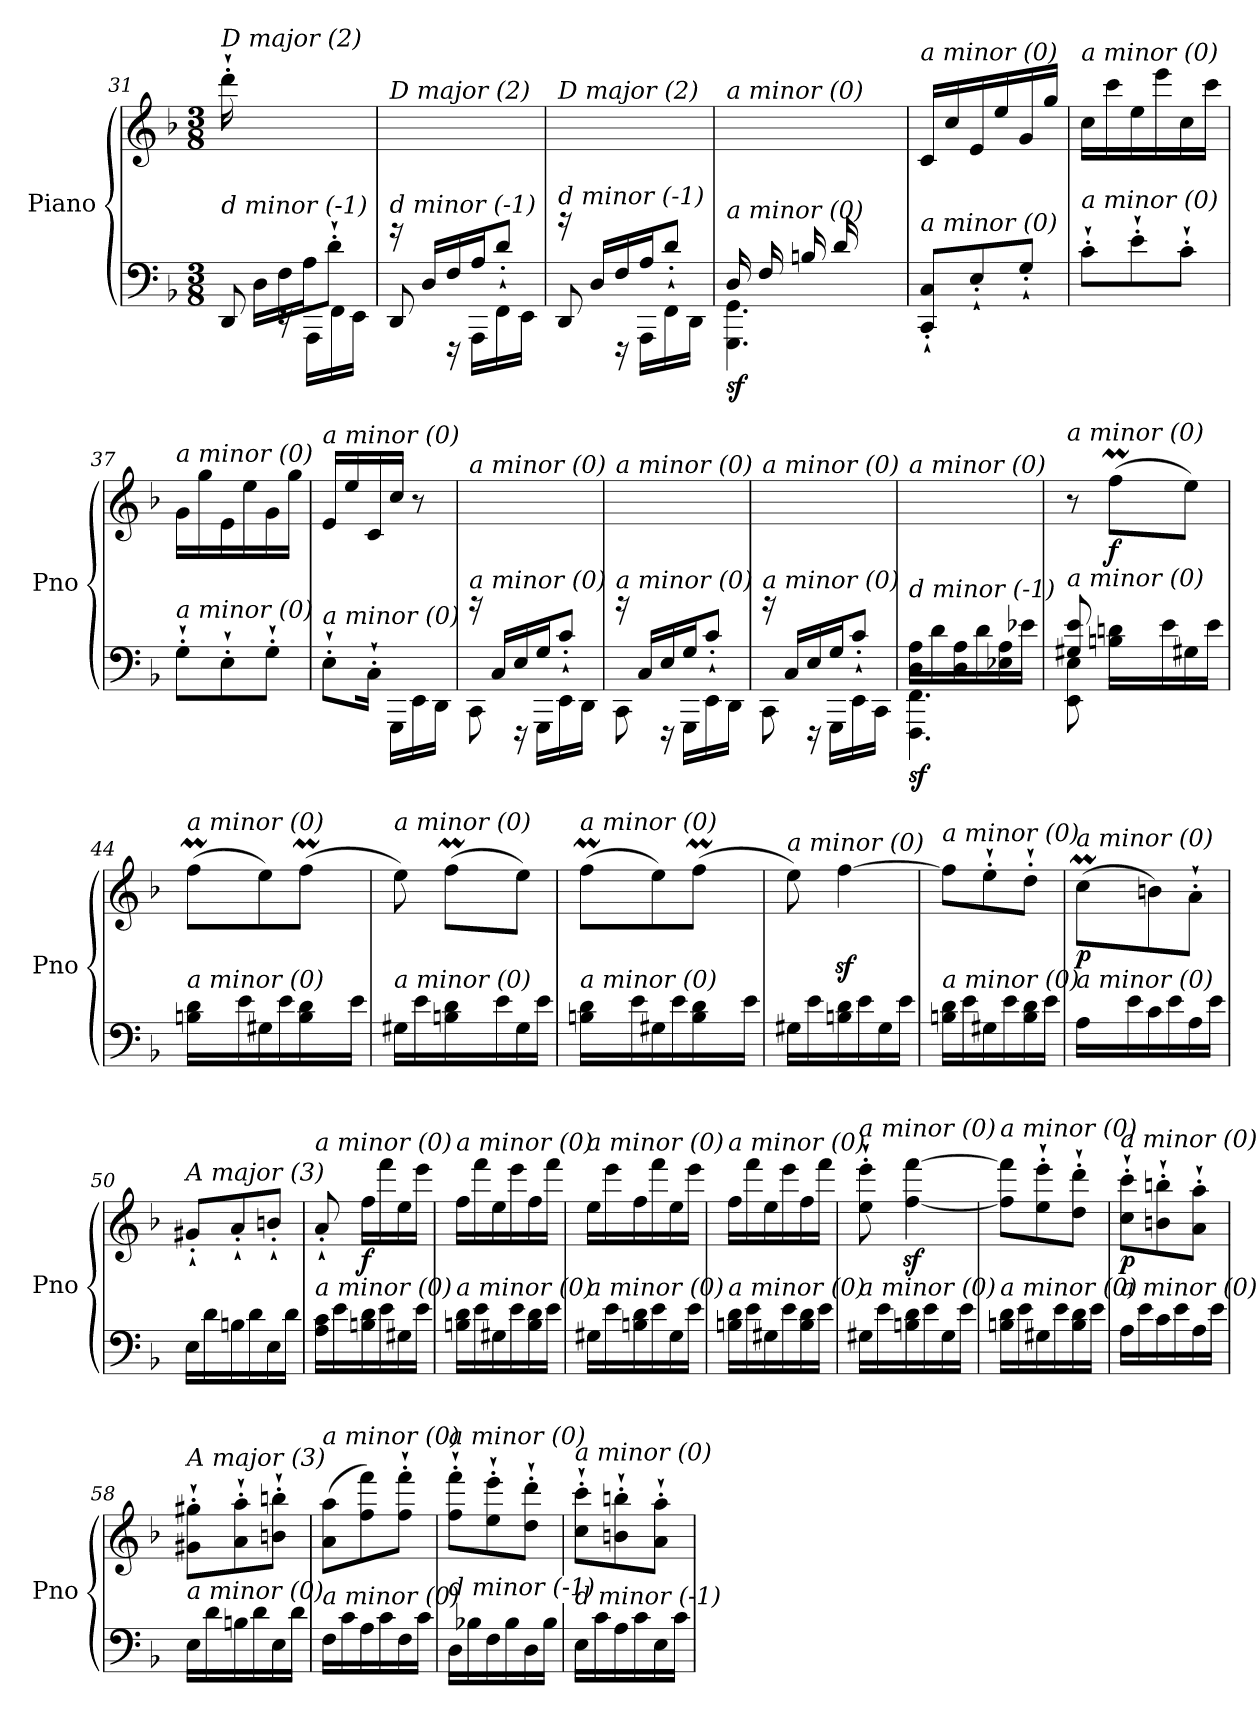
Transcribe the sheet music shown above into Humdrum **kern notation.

**kern	**kern	**dynam
*part1	*part1	*part1
*staff2	*staff1	*staff1/2
*I"Piano	*	*
*I'Pno	*	*
*clefF4	*clefG2	*
*k[b-]	*k[b-]	*
*M3/8	*M3/8	*
=31	=31	=31
*^	*	*
!	!	!LO:TX:i:t=D major (2)	!
!LO:TX:i:t=d minor (-1)	!	!	!
16ryy	8DD/	16ddd'`\	.
16D\LL	.	4ryy	.
16F\	16rEE	.	.
16A\J	16AAA\LL	.	.
8d'`\J	16FF\	.	.
.	16EE\JJ	16ryy	.
=32	=32	=32	=32
!	!	!LO:TX:i:t=D major (2)	!
!LO:TX:i:t=d minor (-1)	!	!	!
8DD/	16rg	4.ryy	.
.	16D/LL	.	.
16rFFF	16F/	.	.
16AAA\LL	16A/J	.	.
16FF\	8d'`/J	.	.
16EE\JJ	.	.	.
=33	=33	=33	=33
!	!	!LO:TX:i:t=D major (2)	!
!LO:TX:i:t=d minor (-1)	!	!	!
8DD/	16rb	4.ryy	.
.	16D/LL	.	.
16rFFF	16F/	.	.
16AAA\LL	16A/J	.	.
16FF\	8d'`/J	.	.
16DD\JJ	.	.	.
=34	=34	=34	=34
!	!	!LO:TX:i:t=a minor (0)	!
!LO:TX:i:t=a minor (0)	!	!	!
!	!	!	!LO:DY:b=2
16D/LL	4.GGG\ 4.GG\	4ryy	sf
16F/	.	.	.
16Bn/	.	.	.
16d/	.	.	.
8ryy	.	16f\	.
.	.	16bn\JJ	.
*v	*v	*	*
!!LO:PB:g=z
=35	=35	=35
!	!LO:TX:i:t=a minor (0)	!
!LO:TX:i:t=a minor (0)	!	!
8CC/'` 8C/'`L	16c/LL	.
.	16cc/	.
8E'`/	16e/	.
.	16ee/	.
8G'`/J	16g/	.
.	16gg/JJ	.
=36	=36	=36
!	!LO:TX:i:t=a minor (0)	!
!LO:TX:i:t=a minor (0)	!	!
8c'`\L	16cc\LL	.
.	16ccc\	.
8e'`\	16ee\	.
.	16eee\	.
8c'`\J	16cc\	.
.	16ccc\JJ	.
=37	=37	=37
!	!LO:TX:i:t=a minor (0)	!
!LO:TX:i:t=a minor (0)	!	!
8G'`\L	16g\LL	.
.	16gg\	.
8E'`\	16e\	.
.	16ee\	.
8G'`\J	16g\	.
.	16gg\JJ	.
=38	=38	=38
!	!LO:TX:i:t=a minor (0)	!
!LO:TX:i:t=a minor (0)	!	!
8E'`\L	16e/LL	.
.	16ee/	.
16C'`\Jk	16c/	.
16GGG\LL	16cc/JJ	.
16EE\	8r	.
16DD\JJ	.	.
=39	=39	=39
*^	*	*
!	!	!LO:TX:i:t=a minor (0)	!
!LO:TX:i:t=a minor (0)	!	!	!
8CC\	16rb	4.ryy	.
.	16C/LL	.	.
16rFFF	16E/	.	.
16GGG\LL	16G/J	.	.
16EE\	8c'`/J	.	.
16DD\JJ	.	.	.
!!LO:PB:g=z
=40	=40	=40	=40
!	!	!LO:TX:i:t=a minor (0)	!
!LO:TX:i:t=a minor (0)	!	!	!
8CC\	16rb	4.ryy	.
.	16C/LL	.	.
16rFFF	16E/	.	.
16GGG\LL	16G/J	.	.
16EE\	8c'`/J	.	.
16DD\JJ	.	.	.
=41	=41	=41	=41
!	!	!LO:TX:i:t=a minor (0)	!
!LO:TX:i:t=a minor (0)	!	!	!
8CC\	16rb	4.ryy	.
.	16C/LL	.	.
16rFFF	16E/	.	.
16GGG\LL	16G/J	.	.
16EE\	8c'`/J	.	.
16CC\JJ	.	.	.
=42	=42	=42	=42
!	!	!LO:TX:i:t=a minor (0)	!
!LO:TX:i:t=d minor (-1)	!	!	!
!	!	!	!LO:DY:b=2
16D\ 16A\LL	4.FFF\ 4.FF\	4.ryy	sf
16d\	.	.	.
16D\ 16A\	.	.	.
16d\	.	.	.
16E-Xi\ 16A\	.	.	.
16e-Xi\JJ	.	.	.
=43	=43	=43	=43
*	*	*^	*
!	!	!LO:TX:i:t=a minor (0)	!	!
!LO:TX:i:t=a minor (0)	!	!	!	!
8G#X/ 8e/	8EE\ 8E\	8ryy	8r	.
!	!	!	!	!LO:DY:b
4ryy	16Bn\ 16dn\LL	(>8ffM\L	64ffLLLLyy	f
.	.	.	64ggJJJyy	.
.	.	.	8..ffJyy	.
.	16e\	.	.	.
.	16G#X\	8ee\J)	.	.
.	16e\JJ	.	.	.
=44	=44	=44	=44	=44
!	!	!LO:TX:i:t=a minor (0)	!	!
!LO:TX:i:t=a minor (0)	!	!	!	!
64ryy	16Bn\ 16d\LL	(>8ffM\L	64ryy	.
8...ryy	.	.	64ggKKKLyy	.
.	.	.	8..ffJyy	.
.	16e\	.	.	.
.	16G#X\	8ee\)	.	.
.	16e\	.	.	.
64ryy	16B\ 16d\	(>8ffM\J	64ryy	.
16..ryy	.	.	64ggKKLLyy	.
.	.	.	16.ffJJyy	.
.	16e\JJ	.	.	.
!!LO:LB:g=z	!!
=45	=45	=45	=45	=45
!	!	!LO:TX:i:t=a minor (0)	!	!
!LO:TX:i:t=a minor (0)	!	!	!	!
8ryy	16G#X\LL	8ee\)	8ryy	.
.	16e\	.	.	.
64ryy	16Bn\ 16d\	(>8ffM\L	64ryy	.
8...ryy	.	.	64ggKKKLyy	.
.	.	.	8..ffJyy	.
.	16e\	.	.	.
.	16G#\	8ee\J)	.	.
.	16e\JJ	.	.	.
=46	=46	=46	=46	=46
!	!	!LO:TX:i:t=a minor (0)	!	!
!LO:TX:i:t=a minor (0)	!	!	!	!
64ryy	16Bn\ 16d\LL	(>8ffM\L	64ryy	.
8...ryy	.	.	64ggKKKLyy	.
.	.	.	8..ffJyy	.
.	16e\	.	.	.
.	16G#X\	8ee\)	.	.
.	16e\	.	.	.
64ryy	16B\ 16d\	(>8ffM\J	64ryy	.
16..ryy	.	.	64ggKKLLyy	.
.	.	.	16.ffJJyy	.
.	16e\JJ	.	.	.
*	*	*v	*v	*
=47	=47	=47	=47
!	!	!LO:TX:i:t=a minor (0)	!
!LO:TX:i:t=a minor (0)	!	!	!
*v	*v	*	*
16G#X\LL	8ee\)	.
16e\	.	.
16Bn\ 16d\	[4ffz<\	.
16e\	.	.
16G#\	.	.
16e\JJ	.	.
=48	=48	=48
!	!LO:TX:i:t=a minor (0)	!
!LO:TX:i:t=a minor (0)	!	!
!	!	!LO:DY:b
16Bn\ 16d\LL	8ff\L]	other-dynamics
16e\	.	.
16G#X\	8ee'`\	.
16e\	.	.
16B\ 16d\	8dd'`\J	.
16e\JJ	.	.
=49	=49	=49
*^	*^	*
!	!	!LO:TX:i:t=a minor (0)	!	!
!LO:TX:i:t=a minor (0)	!	!	!	!
!	!	!	!	!LO:DY:b
4ryy	16A\LL	(>8ccM\L	64ccLLLLyy	p
.	.	.	64ddJJJyy	.
.	.	.	8..ccJyy	.
.	16e\	.	.	.
.	16c\	8bn\)	.	.
.	16e\	.	.	.
8ryy	16A\	8a'`\J	8ryy	.
.	16e\JJ	.	.	.
*	*	*v	*v	*
!!LO:LB:g=z
=50	=50	=50	=50
!	!	!LO:TX:i:t=A major (3)	!
!LO:TX:i:t=a minor (0)	!	!	!
*v	*v	*	*
16E\LL	8g#X'`/L	.
16d\	.	.
16Bn\	8a'`/	.
16d\	.	.
16E\	8bn'`/J	.
16d\JJ	.	.
=51	=51	=51
!	!LO:TX:i:t=a minor (0)	!
!LO:TX:i:t=a minor (0)	!	!
16A\ 16c\LL	8a'`/	.
16e\	.	.
!	!	!LO:DY:b
16Bn\ 16d\	16ff\LL	f
16e\	16fff\	.
16G#X\	16ee\	.
16e\JJ	16eee\JJ	.
=52	=52	=52
!	!LO:TX:i:t=a minor (0)	!
!LO:TX:i:t=a minor (0)	!	!
16Bn\ 16d\LL	16ff\LL	.
16e\	16fff\	.
16G#X\	16ee\	.
16e\	16eee\	.
16B\ 16d\	16ff\	.
16e\JJ	16fff\JJ	.
=53	=53	=53
!	!LO:TX:i:t=a minor (0)	!
!LO:TX:i:t=a minor (0)	!	!
16G#X\LL	16ee\LL	.
16e\	16eee\	.
16Bn\ 16d\	16ff\	.
16e\	16fff\	.
16G#\	16ee\	.
16e\JJ	16eee\JJ	.
=54	=54	=54
!	!LO:TX:i:t=a minor (0)	!
!LO:TX:i:t=a minor (0)	!	!
16Bn\ 16d\LL	16ff\LL	.
16e\	16fff\	.
16G#X\	16ee\	.
16e\	16eee\	.
16B\ 16d\	16ff\	.
16e\JJ	16fff\JJ	.
!!LO:LB:g=z
=55	=55	=55
!	!LO:TX:i:t=a minor (0)	!
!LO:TX:i:t=a minor (0)	!	!
16G#X\LL	8ee\'` 8eee\'`	.
16e\	.	.
16Bn\ 16d\	[4ff\z< [4fff\z<	.
16e\	.	.
16G#\	.	.
16e\JJ	.	.
=56	=56	=56
!	!LO:TX:i:t=a minor (0)	!
!LO:TX:i:t=a minor (0)	!	!
!	!	!LO:DY:b
16Bn\ 16d\LL	8ff\] 8fff\]L	other-dynamics
16e\	.	.
16G#X\	8ee\'` 8eee\'`	.
16e\	.	.
16B\ 16d\	8dd\'` 8ddd\'`J	.
16e\JJ	.	.
=57	=57	=57
!	!LO:TX:i:t=a minor (0)	!
!LO:TX:i:t=a minor (0)	!	!
!	!	!LO:DY:b
16A\LL	8cc\'` 8ccc\'`L	p
16e\	.	.
16c\	8bn\'` 8bbn\'`	.
16e\	.	.
16A\	8a\'` 8aa\'`J	.
16e\JJ	.	.
=58	=58	=58
!	!LO:TX:i:t=A major (3)	!
!LO:TX:i:t=a minor (0)	!	!
16E\LL	8g#X\'` 8gg#X\'`L	.
16d\	.	.
16Bn\	8a\'` 8aa\'`	.
16d\	.	.
16E\	8bn\'` 8bbn\'`J	.
16d\JJ	.	.
=59	=59	=59
!	!LO:TX:i:t=a minor (0)	!
!LO:TX:i:t=a minor (0)	!	!
!	!	!LO:DY:b
16F\LL	(>8a\ 8aa\L	other-dynamics
16c\	.	.
16A\	8ff\ 8fff\)	.
16c\	.	.
16F\	8ff\'` 8fff\'`J	.
16c\JJ	.	.
!!LO:LB:g=z
=60	=60	=60
!	!LO:TX:i:t=a minor (0)	!
!LO:TX:i:t=d minor (-1)	!	!
16D\LL	8ff\'` 8fff\'`L	.
16B-X\	.	.
16F\	8ee\'` 8eee\'`	.
16B-\	.	.
16D\	8dd\'` 8ddd\'`J	.
16B-\JJ	.	.
=61	=61	=61
!	!LO:TX:i:t=a minor (0)	!
!LO:TX:i:t=d minor (-1)	!	!
16E\LL	8cc\'` 8ccc\'`L	.
16c\	.	.
16A\	8bn\'` 8bbn\'`	.
16c\	.	.
16E\	8a\'` 8aa\'`J	.
16c\JJ	.	.
=	=	=
*-	*-	*-
